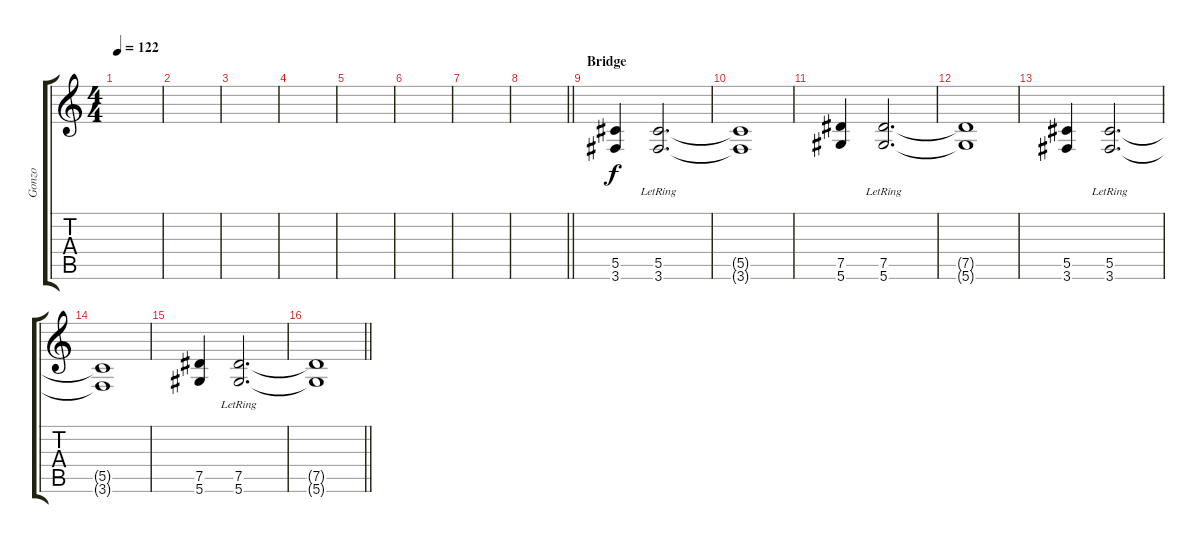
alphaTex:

\track ("Gonzo" "Gonzo") {instrument distortionguitar}
\staff {score tabs}
\tuning (Eb4 Bb3 Gb3 Db3 Ab2 Eb2) {hide}
\ts (4 4)
\tempo 122
\clef g2
\ks c
|
|
|
|
|
|
|
\barLineRight lightlight
|
\section ("" "Bridge")
(5.5 3.6).4{volume 11 instrument distortionguitar} (5.5{lr} 3.6{lr}).2{d} |
(5.5{t} 3.6{t}).1 |
(7.5 5.6).4 (7.5{lr} 5.6{lr}).2{d} |
(7.5{t} 5.6{t}).1 |
(5.5 3.6).4 (5.5{lr} 3.6{lr}).2{d} |
(5.5{t} 3.6{t}).1 |
(7.5 5.6).4 (7.5{lr} 5.6{lr}).2{d} |
\barLineRight lightlight
(7.5{t} 5.6{t}).1
